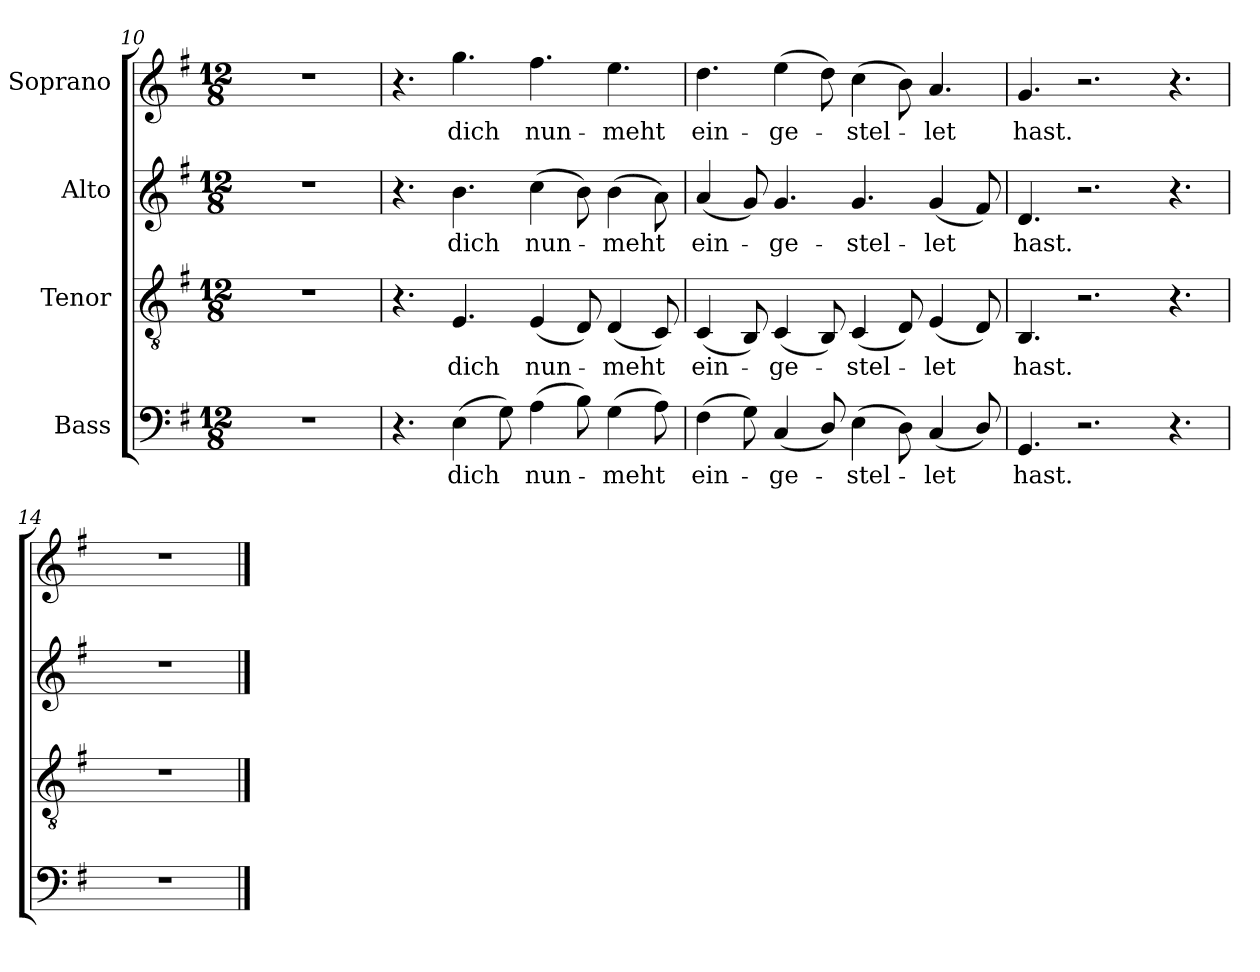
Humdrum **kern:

**kern	**text	**kern	**text	**kern	**text	**kern	**text
*part4	*part4	*part3	*part3	*part2	*part2	*part1	*part1
*staff4	*staff4	*staff3	*staff3	*staff2	*staff2	*staff1	*staff1
*I"Bass	*	*I"Tenor	*	*I"Alto	*	*I"Soprano	*
*clefF4	*	*clefGv2	*	*clefG2	*	*clefG2	*
*k[f#]	*	*k[f#]	*	*k[f#]	*	*k[f#]	*
*G:	*	*G:	*	*G:	*	*G:	*
*M12/8	*	*M12/8	*	*M12/8	*	*M12/8	*
=10	=10	=10	=10	=10	=10	=10	=10
!LO:N:vis=1	!	!LO:N:vis=1	!	!LO:N:vis=1	!	!LO:N:vis=1	!
1.r	.	1.r	.	1.r	.	1.r	.
=11	=11	=11	=11	=11	=11	=11	=11
4.r	.	4.r	.	4.r	.	4.r	.
!	!LO:LY:b:color=#000000	!	!	!	!	!	!
!	!	!	!LO:LY:b:color=#000000	!	!	!	!
!	!	!	!	!	!LO:LY:b:color=#000000	!	!
!	!	!	!	!	!	!	!LO:LY:b:color=#000000
(4Ei\	dich	4.Ei/	dich	4.bi\	dich	4.ggi\	dich
8Gi\)	.	.	.	.	.	.	.
!	!LO:LY:b:color=#000000	!	!	!	!	!	!
!	!	!	!LO:LY:b:color=#000000	!	!	!	!
!	!	!	!	!	!LO:LY:b:color=#000000	!	!
!	!	!	!	!	!	!	!LO:LY:b:color=#000000
(4Ai\	nun-	(4Ei/	nun-	(4cci\	nun-	4.ff#i\	nun-
8Bi\)	.	8Di/)	.	8bi\)	.	.	.
!	!LO:LY:b:color=#000000	!	!	!	!	!	!
!	!	!	!LO:LY:b:color=#000000	!	!	!	!
!	!	!	!	!	!LO:LY:b:color=#000000	!	!
!	!	!	!	!	!	!	!LO:LY:b:color=#000000
(4Gi\	-meht	(4Di/	-meht	(4bi\	-meht	4.eei\	-meht
8Ai\)	.	8Ci/)	.	8ai\)	.	.	.
!!LO:LB:g=z
=12	=12	=12	=12	=12	=12	=12	=12
!	!LO:LY:b:color=#000000	!	!	!	!	!	!
!	!	!	!LO:LY:b:color=#000000	!	!	!	!
!	!	!	!	!	!LO:LY:b:color=#000000	!	!
!	!	!	!	!	!	!	!LO:LY:b:color=#000000
(4F#i\	ein-	(4Ci/	ein-	(4ai/	ein-	4.ddi\	ein-
8Gi\)	.	8BBi/)	.	8gi/)	.	.	.
!	!LO:LY:b:color=#000000	!	!	!	!	!	!
!	!	!	!LO:LY:b:color=#000000	!	!	!	!
!	!	!	!	!	!LO:LY:b:color=#000000	!	!
!	!	!	!	!	!	!	!LO:LY:b:color=#000000
(4Ci/	-ge-	(4Ci/	-ge-	4.gi/	-ge-	(4eei\	-ge-
8Di/)	.	8BBi/)	.	.	.	8ddi\)	.
!	!LO:LY:b:color=#000000	!	!	!	!	!	!
!	!	!	!LO:LY:b:color=#000000	!	!	!	!
!	!	!	!	!	!LO:LY:b:color=#000000	!	!
!	!	!	!	!	!	!	!LO:LY:b:color=#000000
(4Ei\	-stel-	(4Ci/	-stel-	4.gi/	-stel-	(4cci\	-stel-
8Di\)	.	8Di/)	.	.	.	8bi\)	.
!	!LO:LY:b:color=#000000	!	!	!	!	!	!
!	!	!	!LO:LY:b:color=#000000	!	!	!	!
!	!	!	!	!	!LO:LY:b:color=#000000	!	!
!	!	!	!	!	!	!	!LO:LY:b:color=#000000
(4Ci/	-let	(4Ei/	-let	(4gi/	-let	4.ai/	-let
8Di/)	.	8Di/)	.	8f#i/)	.	.	.
=13	=13	=13	=13	=13	=13	=13	=13
!	!LO:LY:b:color=#000000	!	!	!	!	!	!
!	!	!	!LO:LY:b:color=#000000	!	!	!	!
!	!	!	!	!	!LO:LY:b:color=#000000	!	!
!	!	!	!	!	!	!	!LO:LY:b:color=#000000
4.GGi/	hast.	4.BBi/	hast.	4.di/	hast.	4.gi/	hast.
2.r	.	2.r	.	2.r	.	2.r	.
4.r	.	4.r	.	4.r	.	4.r	.
=14	=14	=14	=14	=14	=14	=14	=14
!LO:N:vis=1	!	!LO:N:vis=1	!	!LO:N:vis=1	!	!LO:N:vis=1	!
1.r	.	1.r	.	1.r	.	1.r	.
==	==	==	==	==	==	==	==
*-	*-	*-	*-	*-	*-	*-	*-
